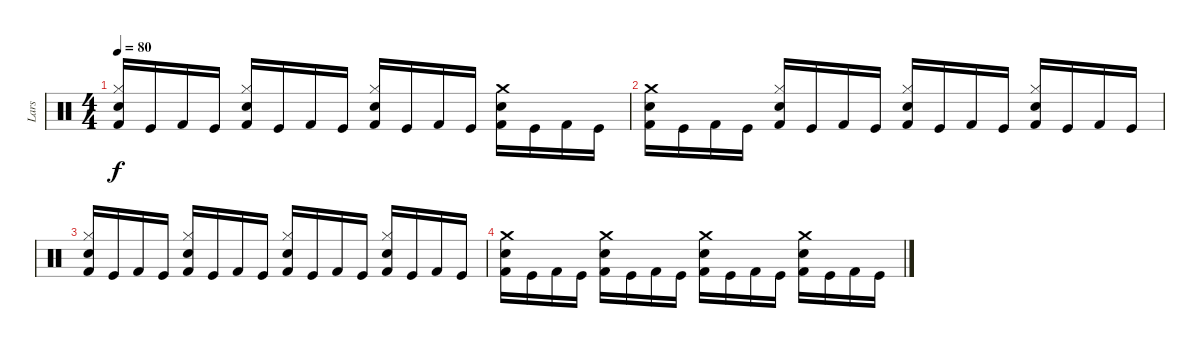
\track ("Lars" "Lars") {instrument percussion}
\staff {score}
\articulation defaults
\ts (4 4)
\tempo 80
\clef neutral
\ks c
("Snare (hit) 2" "Hi-Hat (closed)" "Kick (hit) 2").16{dy f} "Kick (hit)".16 "Kick (hit) 2".16 "Kick (hit)".16 ("Snare (hit) 2" "Hi-Hat (closed)" "Kick (hit) 2").16 "Kick (hit)".16 "Kick (hit) 2".16 "Kick (hit)".16 ("Snare (hit) 2" "Hi-Hat (closed)" "Kick (hit) 2").16 "Kick (hit)".16 "Kick (hit) 2".16 "Kick (hit)".16 ("Crash medium (hit)" "Snare (hit) 2" "Kick (hit) 2").16 "Kick (hit)".16 "Kick (hit) 2".16 "Kick (hit)".16 |
("Snare (hit) 2" "Crash medium (hit)" "Kick (hit) 2").16 "Kick (hit)".16 "Kick (hit) 2".16 "Kick (hit)".16 ("Hi-Hat (closed)" "Snare (hit) 2" "Kick (hit) 2").16 "Kick (hit)".16 "Kick (hit) 2".16 "Kick (hit)".16 ("Hi-Hat (closed)" "Snare (hit) 2" "Kick (hit) 2").16 "Kick (hit)".16 "Kick (hit) 2".16 "Kick (hit)".16 ("Hi-Hat (closed)" "Snare (hit) 2" "Kick (hit) 2").16 "Kick (hit)".16 "Kick (hit) 2".16 "Kick (hit)".16 |
("Snare (hit) 2" "Hi-Hat (closed)" "Kick (hit) 2").16 "Kick (hit)".16 "Kick (hit) 2".16 "Kick (hit)".16 ("Snare (hit) 2" "Hi-Hat (closed)" "Kick (hit) 2").16 "Kick (hit)".16 "Kick (hit) 2".16 "Kick (hit)".16 ("Snare (hit) 2" "Hi-Hat (closed)" "Kick (hit) 2").16 "Kick (hit)".16 "Kick (hit) 2".16 "Kick (hit)".16 ("Snare (hit) 2" "Hi-Hat (closed)" "Kick (hit) 2").16 "Kick (hit)".16 "Kick (hit) 2".16 "Kick (hit)".16 |
("Crash medium (hit)" "Snare (hit) 2" "Kick (hit) 2").16 "Kick (hit)".16 "Kick (hit) 2".16 "Kick (hit)".16 ("Crash medium (hit)" "Snare (hit) 2" "Kick (hit) 2").16 "Kick (hit)".16 "Kick (hit) 2".16 "Kick (hit)".16 ("Crash medium (hit)" "Snare (hit) 2" "Kick (hit) 2").16 "Kick (hit)".16 "Kick (hit) 2".16 "Kick (hit)".16 ("Crash medium (hit)" "Snare (hit) 2" "Kick (hit) 2").16 "Kick (hit)".16 "Kick (hit) 2".16 "Kick (hit)".16
